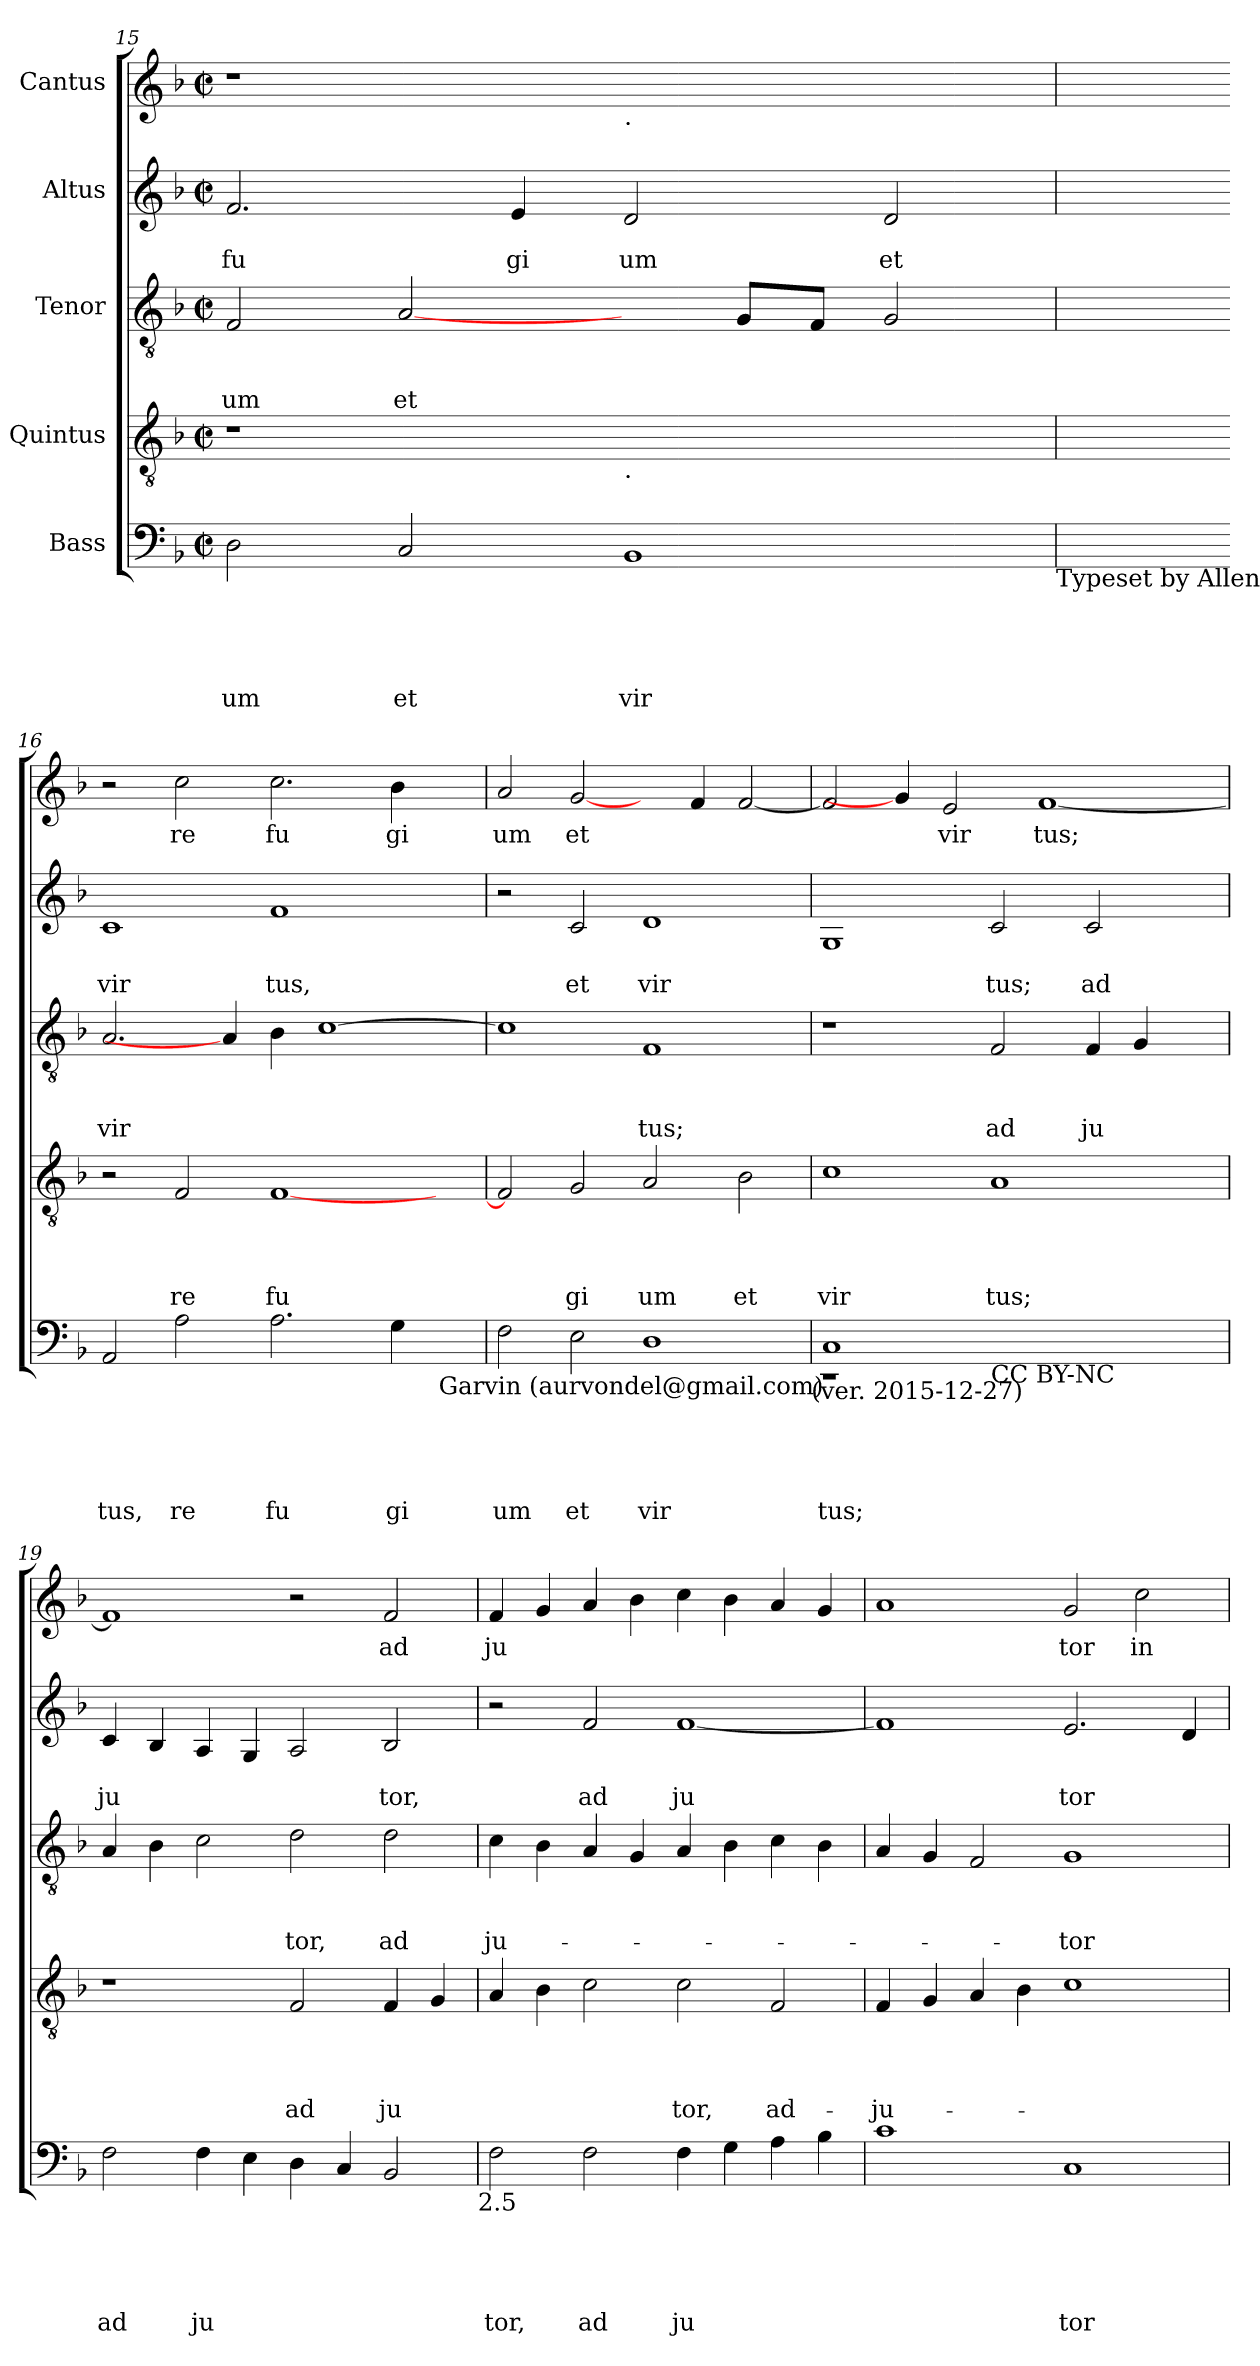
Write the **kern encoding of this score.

**kern	**text	**text	**text	**text	**text	**kern	**text	**text	**text	**text	**kern	**text	**text	**text	**kern	**text	**text	**kern	**text
*part5	*part5	*part5	*part5	*part5	*part5	*part4	*part4	*part4	*part4	*part4	*part3	*part3	*part3	*part3	*part2	*part2	*part2	*part1	*part1
*staff5	*staff5	*staff5	*staff5	*staff5	*staff5	*staff4	*staff4	*staff4	*staff4	*staff4	*staff3	*staff3	*staff3	*staff3	*staff2	*staff2	*staff2	*staff1	*staff1
*I"Bass	*	*	*	*	*	*I"Quintus	*	*	*	*	*I"Tenor	*	*	*	*I"Altus	*	*	*I"Cantus	*
*clefF4	*	*	*	*	*	*clefGv2	*	*	*	*	*clefGv2	*	*	*	*clefG2	*	*	*clefG2	*
*k[b-]	*	*	*	*	*	*k[b-]	*	*	*	*	*k[b-]	*	*	*	*k[b-]	*	*	*k[b-]	*
*F:	*	*	*	*	*	*F:	*	*	*	*	*F:	*	*	*	*F:	*	*	*F:	*
*M2/2	*	*	*	*	*	*M2/2	*	*	*	*	*M2/2	*	*	*	*M2/2	*	*	*M2/2	*
*met(c|)	*	*	*	*	*	*met(c|)	*	*	*	*	*met(c|)	*	*	*	*met(c|)	*	*	*met(c|)	*
=15	=15	=15	=15	=15	=15	=15	=15	=15	=15	=15	=15	=15	=15	=15	=15	=15	=15	=15	=15
!	!	!	!	!	!LO:LY:b	!	!	!	!	!	!	!	!	!LO:LY:b	!	!	!LO:LY:b	!	!
2D\	.	.	.	.	um	1r	.	.	.	.	2F/	.	.	um	2.f/	.	fu	1r	.
!	!	!	!	!	!LO:LY:b	!	!	!	!	!	!	!	!	!LO:LY:b	!	!	!	!	!
2C/	.	.	.	.	et	.	.	.	.	.	[2A/	.	.	et	.	.	.	.	.
!	!	!	!	!	!	!	!	!	!	!	!	!	!	!	!	!	!LO:LY:b	!	!
.	.	.	.	.	.	.	.	.	.	.	.	.	.	.	4e/	.	gi	.	.
!	!	!	!	!	!	!	!	!	!	!	!	!	!	!	!	!	!	!LO:TX:b:t=.	!
!	!	!	!	!	!	!LO:TX:b:t=.	!	!	!	!	!	!	!	!	!	!	!	!	!
!	!	!	!	!	!LO:LY:b	!	!	!	!	!	!	!	!	!	!	!	!LO:LY:b	!	!
1BB-	.	.	.	.	vir	1ryy	.	.	.	.	4ryy	.	.	.	2d/	.	um	1ryy	.
.	.	.	.	.	.	.	.	.	.	.	8G/L	.	.	.	.	.	.	.	.
.	.	.	.	.	.	.	.	.	.	.	8F/J	.	.	.	.	.	.	.	.
!	!	!	!	!	!	!	!	!	!	!	!	!	!	!	!	!	!LO:LY:b	!	!
.	.	.	.	.	.	.	.	.	.	.	2G/	.	.	.	2d/	.	et	.	.
!LO:TX:b:t=Typeset by Allen	!	!	!	!	!	!	!	!	!	!	!	!	!	!	!	!	!	!	!
=16	=16	=16	=16	=16	=16	=16	=16	=16	=16	=16	=16	=16	=16	=16	=16	=16	=16	=16	=16
!	!	!	!	!	!LO:LY:b	!	!	!	!	!	!	!	!	!LO:LY:b	!	!	!LO:LY:b	!	!
2AA/	.	.	.	.	tus,	2r	.	.	.	.	2.A/	.	.	vir	1c	.	vir	2r	.
!	!	!	!	!	!LO:LY:b	!	!	!	!	!LO:LY:b	!	!	!	!	!	!	!	!	!LO:LY:b
2A\	.	.	.	.	re	2F/	.	.	.	re	.	.	.	.	.	.	.	2cc\	re
.	.	.	.	.	.	.	.	.	.	.	4A/]	.	.	.	.	.	.	.	.
!	!	!	!	!	!LO:LY:b	!	!	!	!	!LO:LY:b	!	!	!	!	!	!	!LO:LY:b	!	!LO:LY:b
2.A\	.	.	.	.	fu	[<1F	.	.	.	fu	4B-\	.	.	.	1f	.	tus,	2.cc\	fu
.	.	.	.	.	.	.	.	.	.	.	[>1c	.	.	.	.	.	.	.	.
!	!	!	!	!	!LO:LY:b	!	!	!	!	!	!	!	!	!	!	!	!	!	!LO:LY:b
4G\	.	.	.	.	gi	.	.	.	.	.	.	.	.	.	.	.	.	4b-\	gi
!LO:TX:b:t=Garvin (aurvondel@gmail.com)	!	!	!	!	!	!	!	!	!	!	!	!	!	!	!	!	!	!	!
4ryy	.	.	.	.	.	4ryy	.	.	.	.	.	.	.	.	4ryy	.	.	4ryy	.
=17	=17	=17	=17	=17	=17	=17	=17	=17	=17	=17	=17	=17	=17	=17	=17	=17	=17	=17	=17
!	!	!	!	!	!LO:LY:b	!	!	!	!	!	!	!	!	!	!	!	!	!	!LO:LY:b
2F\	.	.	.	.	um	2F/]	.	.	.	.	1c]	.	.	.	2r	.	.	2a/	um
!	!	!	!	!	!LO:LY:b	!	!	!	!	!LO:LY:b	!	!	!	!	!	!	!LO:LY:b	!	!LO:LY:b
2E\	.	.	.	.	et	2G/	.	.	.	gi	.	.	.	.	2c/	.	et	[2g/	et
!	!	!	!	!	!LO:LY:b	!	!	!	!	!LO:LY:b	!	!	!	!LO:LY:b	!	!	!LO:LY:b	!	!
1D	.	.	.	.	vir	2A/	.	.	.	um	1F	.	.	tus;	1d	.	vir	4ryy	.
.	.	.	.	.	.	.	.	.	.	.	.	.	.	.	.	.	.	4f/	.
!	!	!	!	!	!	!	!	!	!	!LO:LY:b	!	!	!	!	!	!	!	!	!
.	.	.	.	.	.	2B-\	.	.	.	et	.	.	.	.	.	.	.	[<2f/	.
!LO:TX:b:t=(ver. 2015-12-27)	!	!	!	!	!	!	!	!	!	!	!	!	!	!	!	!	!	!	!
=18	=18	=18	=18	=18	=18	=18	=18	=18	=18	=18	=18	=18	=18	=18	=18	=18	=18	=18	=18
*^	*	*	*	*	*	*	*	*	*	*	*	*	*	*	*	*	*	*	*
!	!	!	!	!	!	!LO:LY:b	!	!	!	!	!LO:LY:b	!	!	!	!	!	!	!	!	!
*	*^	*	*	*	*	*	*	*	*	*	*	*	*	*	*	*	*	*	*	*
1ryy	1C	1r	.	.	.	.	tus;	1c	.	.	.	vir	1r	.	.	.	1G	.	.	2f/]	.
.	.	.	.	.	.	.	.	.	.	.	.	.	.	.	.	.	.	.	.	4g/]	.
!	!	!	!	!	!	!	!	!	!	!	!	!	!	!	!	!	!	!	!	!	!LO:LY:b
.	.	.	.	.	.	.	.	.	.	.	.	.	.	.	.	.	.	.	.	2e/	vir
!LO:TX:b:t=CC BY-NC	!	!	!	!	!	!	!	!	!	!	!	!	!	!	!	!	!	!	!	!	!
!	!	!	!	!	!	!	!	!	!	!	!	!LO:LY:b	!	!	!	!LO:LY:b	!	!	!LO:LY:b	!	!
1ryy	1ryy	1ryy	.	.	.	.	.	1A	.	.	.	tus;	2F/	.	.	ad	2c/	.	tus;	.	.
!	!	!	!	!	!	!	!	!	!	!	!	!	!	!	!	!	!	!	!	!	!LO:LY:b
.	.	.	.	.	.	.	.	.	.	.	.	.	.	.	.	.	.	.	.	[<1f	tus;
!	!	!	!	!	!	!	!	!	!	!	!	!	!	!	!	!LO:LY:b	!	!	!LO:LY:b	!	!
.	.	.	.	.	.	.	.	.	.	.	.	.	4F/	.	.	ju	2c/	.	ad	.	.
.	.	.	.	.	.	.	.	.	.	.	.	.	4G/	.	.	.	.	.	.	.	.
4ryy	4ryy	4ryy	.	.	.	.	.	4ryy	.	.	.	.	4ryy	.	.	.	4ryy	.	.	.	.
=19	=19	=19	=19	=19	=19	=19	=19	=19	=19	=19	=19	=19	=19	=19	=19	=19	=19	=19	=19	=19	=19
!	!	!	!	!	!	!	!LO:LY:b	!	!	!	!	!	!	!	!	!	!	!	!LO:LY:b	!	!
*v	*v	*v	*	*	*	*	*	*	*	*	*	*	*	*	*	*	*	*	*	*	*
2F\	.	.	.	.	ad	1r	.	.	.	.	4A/	.	.	.	4c/	.	ju	1f]	.
.	.	.	.	.	.	.	.	.	.	.	4B-\	.	.	.	4B-/	.	.	.	.
!	!	!	!	!	!LO:LY:b	!	!	!	!	!	!	!	!	!	!	!	!	!	!
4F\	.	.	.	.	ju	.	.	.	.	.	2c\	.	.	.	4A/	.	.	.	.
4E\	.	.	.	.	.	.	.	.	.	.	.	.	.	.	4G/	.	.	.	.
!	!	!	!	!	!	!	!	!	!	!LO:LY:b	!	!	!	!LO:LY:b	!	!	!	!	!
4D\	.	.	.	.	.	2F/	.	.	.	ad	2d\	.	.	tor,	2A/	.	.	2r	.
4C/	.	.	.	.	.	.	.	.	.	.	.	.	.	.	.	.	.	.	.
!	!	!	!	!	!	!	!	!	!	!LO:LY:b	!	!	!	!LO:LY:b	!	!	!LO:LY:b	!	!LO:LY:b
2BB-/	.	.	.	.	.	4F/	.	.	.	ju	2d\	.	.	ad	2B-/	.	tor,	2f/	ad
.	.	.	.	.	.	4G/	.	.	.	.	.	.	.	.	.	.	.	.	.
!LO:TX:b:t=2.5	!	!	!	!	!	!	!	!	!	!	!	!	!	!	!	!	!	!	!
!!LO:PB:g=z
=20	=20	=20	=20	=20	=20	=20	=20	=20	=20	=20	=20	=20	=20	=20	=20	=20	=20	=20	=20
!	!	!	!	!	!LO:LY:b	!	!	!	!	!	!	!	!	!LO:LY:b	!	!	!	!	!LO:LY:b
2F\	.	.	.	.	tor,	4A/	.	.	.	.	4c\	.	.	ju-	2r	.	.	4f/	ju
.	.	.	.	.	.	4B-\	.	.	.	.	4B-\	.	.	.	.	.	.	4g/	.
!	!	!	!	!	!LO:LY:b	!	!	!	!	!	!	!	!	!	!	!	!LO:LY:b	!	!
2F\	.	.	.	.	ad	2c\	.	.	.	.	4A/	.	.	.	2f/	.	ad	4a/	.
.	.	.	.	.	.	.	.	.	.	.	4G/	.	.	.	.	.	.	4b-\	.
!	!	!	!	!	!LO:LY:b	!	!	!	!	!LO:LY:b	!	!	!	!	!	!	!LO:LY:b	!	!
4F\	.	.	.	.	ju	2c\	.	.	.	tor,	4A/	.	.	.	[<1f	.	ju	4cc\	.
4G\	.	.	.	.	.	.	.	.	.	.	4B-\	.	.	.	.	.	.	4b-\	.
!	!	!	!	!	!	!	!	!	!	!LO:LY:b	!	!	!	!	!	!	!	!	!
4A\	.	.	.	.	.	2F/	.	.	.	ad-	4c\	.	.	.	.	.	.	4a/	.
4B-\	.	.	.	.	.	.	.	.	.	.	4B-\	.	.	.	.	.	.	4g/	.
=21	=21	=21	=21	=21	=21	=21	=21	=21	=21	=21	=21	=21	=21	=21	=21	=21	=21	=21	=21
!	!	!	!	!	!	!	!	!	!	!LO:LY:b	!	!	!	!	!	!	!	!	!
1c	.	.	.	.	.	4F/	.	.	.	-ju-	4A/	.	.	.	1f]	.	.	1a	.
.	.	.	.	.	.	4G/	.	.	.	.	4G/	.	.	.	.	.	.	.	.
.	.	.	.	.	.	4A/	.	.	.	.	2F/	.	.	.	.	.	.	.	.
.	.	.	.	.	.	4B-\	.	.	.	.	.	.	.	.	.	.	.	.	.
!	!	!	!	!	!LO:LY:b	!	!	!	!	!	!	!	!	!LO:LY:b	!	!	!LO:LY:b	!	!LO:LY:b
1C	.	.	.	.	tor	1c	.	.	.	.	1G	.	.	-tor	2.e/	.	tor	2g/	tor
!	!	!	!	!	!	!	!	!	!	!	!	!	!	!	!	!	!	!	!LO:LY:b
.	.	.	.	.	.	.	.	.	.	.	.	.	.	.	.	.	.	2cc\	in
.	.	.	.	.	.	.	.	.	.	.	.	.	.	.	4d/	.	.	.	.
=	=	=	=	=	=	=	=	=	=	=	=	=	=	=	=	=	=	=	=
*-	*-	*-	*-	*-	*-	*-	*-	*-	*-	*-	*-	*-	*-	*-	*-	*-	*-	*-	*-
